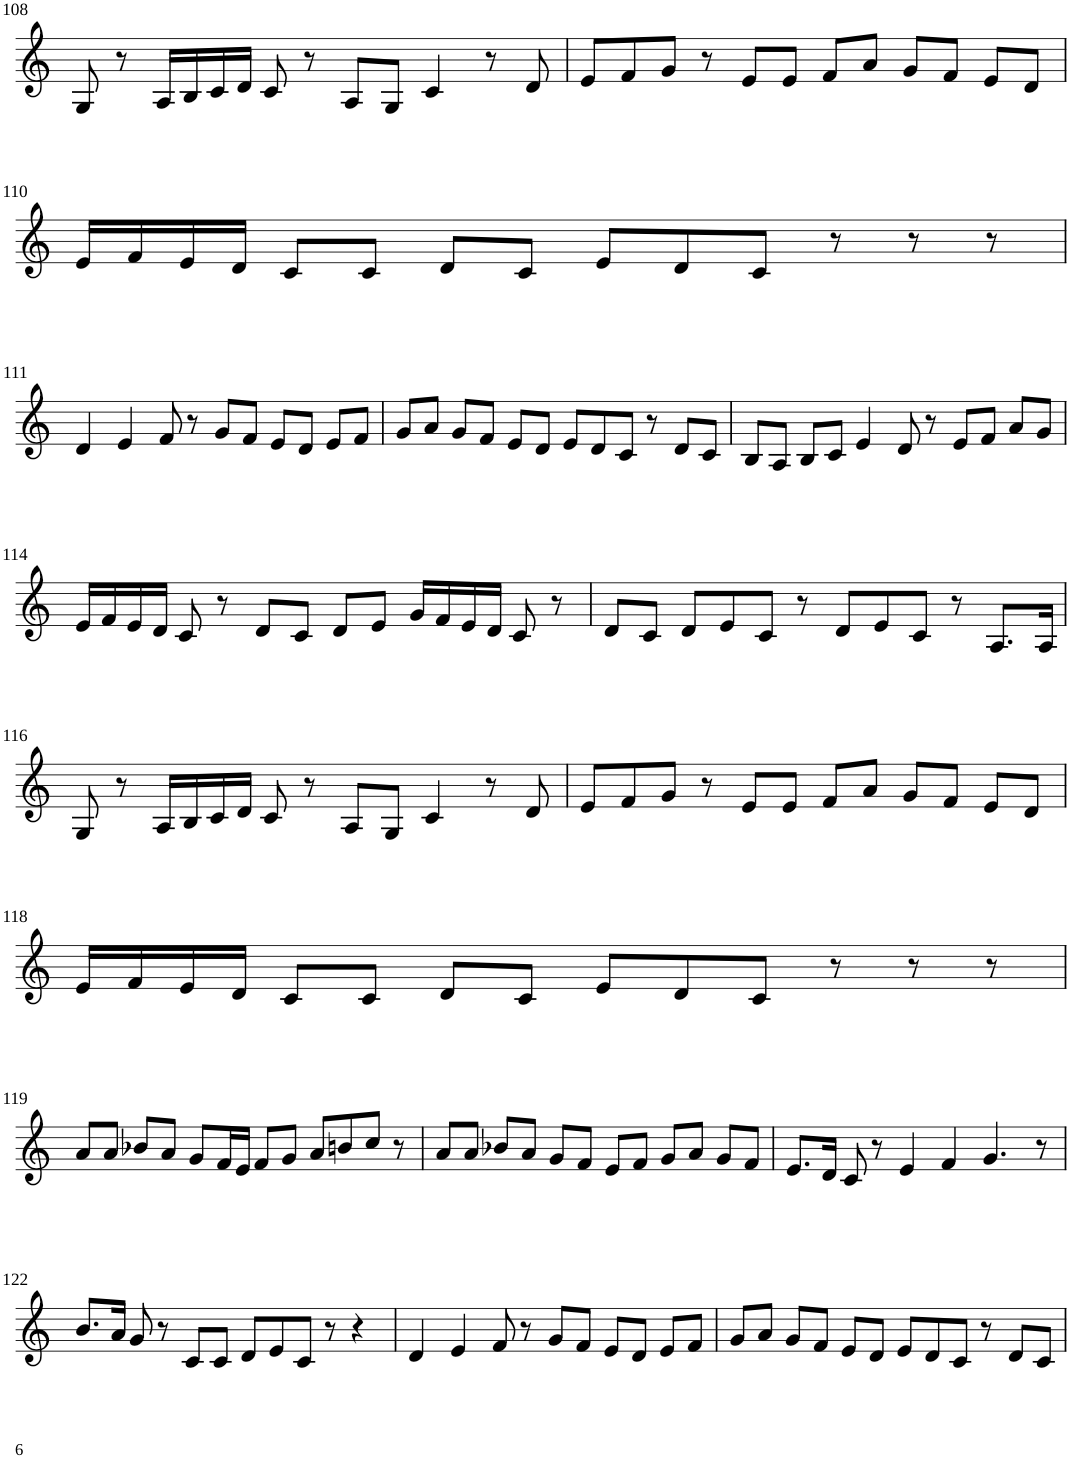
**kern
*part1
*staff1
*I"Violin
!!LO:PB:g=z
*clefG2
*k[]
*M6/4
=108
8G/
8r
16A/LL
16B/
16c/
16d/JJ
8c/
8r
8A/L
8G/J
4c/
8r
8d/
=109
8e/L
8f/
8g/J
8r
8e/L
8e/J
8f/L
8a/J
8g/L
8f/J
8e/L
8d/J
!!LO:LB:g=z
=110
16e/LL
16f/
16e/
16d/JJ
8c/L
8c/J
8d/L
8c/J
8e/L
8d/
8c/J
8r
8r
8r
!!LO:LB:g=z
=111
4d/
4e/
8f/
8r
8g/L
8f/J
8e/L
8d/J
8e/L
8f/J
=112
8g/L
8a/J
8g/L
8f/J
8e/L
8d/J
8e/L
8d/
8c/J
8r
8d/L
8c/J
=113
8B/L
8A/J
8B/L
8c/J
4e/
8d/
8r
8e/L
8f/J
8a/L
8g/J
!!LO:LB:g=z
=114
16e/LL
16f/
16e/
16d/JJ
8c/
8r
8d/L
8c/J
8d/L
8e/J
16g/LL
16f/
16e/
16d/JJ
8c/
8r
=115
8d/L
8c/J
8d/L
8e/
8c/J
8r
8d/L
8e/
8c/J
8r
8.A/L
16A/Jk
!!LO:LB:g=z
=116
8G/
8r
16A/LL
16B/
16c/
16d/JJ
8c/
8r
8A/L
8G/J
4c/
8r
8d/
=117
8e/L
8f/
8g/J
8r
8e/L
8e/J
8f/L
8a/J
8g/L
8f/J
8e/L
8d/J
!!LO:LB:g=z
=118
16e/LL
16f/
16e/
16d/JJ
8c/L
8c/J
8d/L
8c/J
8e/L
8d/
8c/J
8r
8r
8r
!!LO:LB:g=z
=119
8a/L
8a/J
8b-X/L
8a/J
8g/L
16f/L
16e/JJ
8f/L
8g/J
8a/L
8bn/
8cc/J
8r
=120
8a/L
8a/J
8b-X/L
8a/J
8g/L
8f/J
8e/L
8f/J
8g/L
8a/J
8g/L
8f/J
=121
8.e/L
16d/Jk
8c/
8r
4e/
4f/
4.g/
8r
!!LO:LB:g=z
=122
8.b/L
16a/Jk
8g/
8r
8c/L
8c/J
8d/L
8e/
8c/J
8r
4r
=123
4d/
4e/
8f/
8r
8g/L
8f/J
8e/L
8d/J
8e/L
8f/J
=124
8g/L
8a/J
8g/L
8f/J
8e/L
8d/J
8e/L
8d/
8c/J
8r
8d/L
8c/J
=
*-
